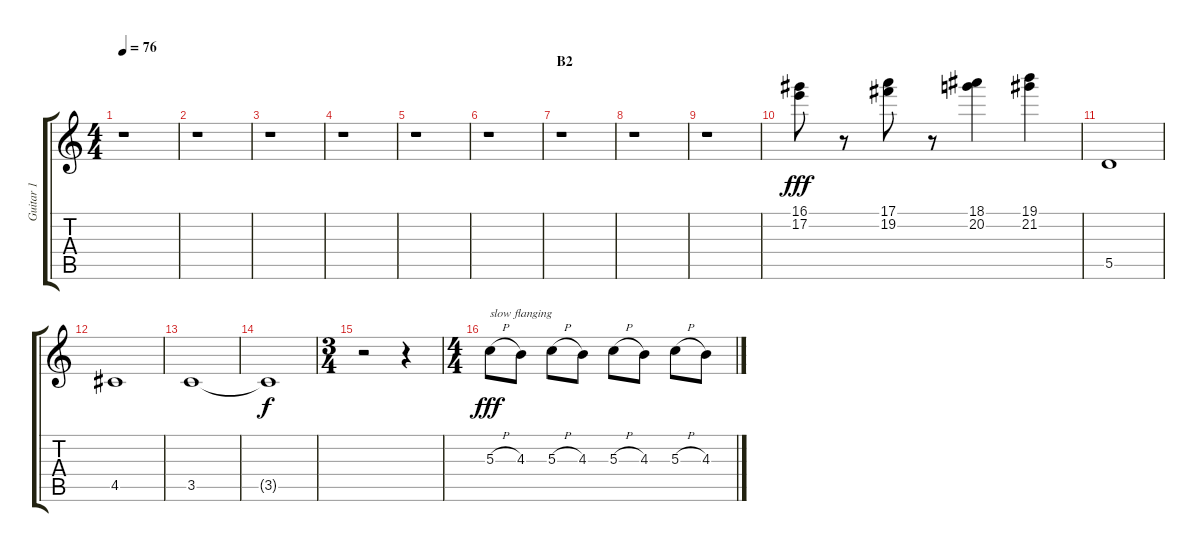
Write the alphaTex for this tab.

\track ("Guitar 1" "Guitar 1") {instrument distortionguitar}
\staff {score tabs}
\tuning (E4 B3 G3 D3 A2 E2) {hide}
\ts (4 4)
\tempo 76
\clef g2
\ks c
r.1{dy fff} |
r.1 |
r.1 |
r.1 |
r.1 |
r.1 |
\section ("" "B2")
r.1 |
r.1 |
r.1 |
(16.1 17.2).8 r.8 (17.1 19.2).8 r.8 (18.1 20.2).4 (19.1 21.2).4 |
5.5.1 |
4.5.1 |
3.5.1 |
3.5{t}.1{dy f} |
\ts (3 4)
r.2 r.4 |
\ts (4 4)
5.3{h}.8{txt "slow flanging" dy fff volume 16} 4.3.8 5.3{h}.8 4.3.8 5.3{h}.8 4.3.8 5.3{h}.8 4.3.8
